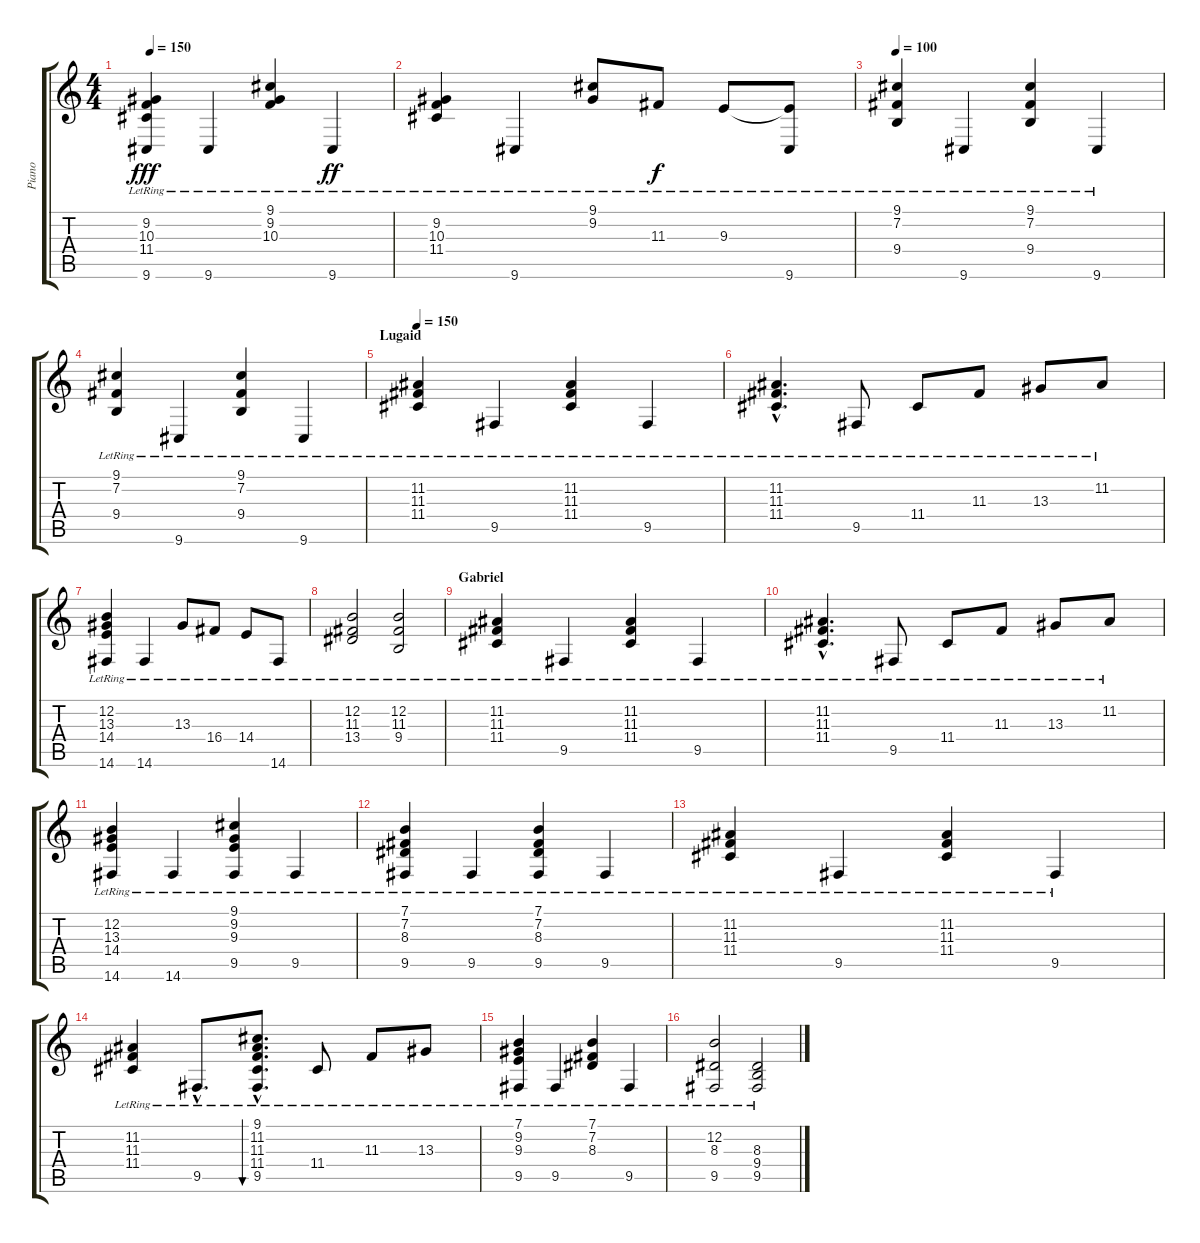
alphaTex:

\track ("Piano" "Piano") {instrument acousticgrandpiano}
\staff {score tabs}
\tuning (E4 B3 G3 D3 A2 E2) {hide}
\ts (4 4)
\tempo 150
\clef g2
\ks c
(9.2{lr} 10.3{lr} 11.4{lr} 9.6{lr}).4{dy fff} 9.6{lr}.4 (9.1{lr} 9.2{lr} 10.3{lr}).4 9.6{lr}.4{dy ff} |
(9.2{lr} 10.3{lr} 11.4{lr}).4 9.6{lr}.4 (9.1{lr} 9.2{lr}).8 11.3{lr}.8{dy f} 9.3{lr}.8 (9.3{t} 9.6{lr}).8 |
\tempo 100
(9.1{lr} 7.2{lr} 9.4{lr}).4 9.6{lr}.4 (9.1{lr} 7.2{lr} 9.4{lr}).4 9.6{lr}.4 |
(9.1{lr} 7.2{lr} 9.4{lr}).4 9.6{lr}.4 (9.1{lr} 7.2{lr} 9.4{lr}).4 9.6{lr}.4 |
\section ("" "Lugaid")
\tempo 150
(11.2{lr} 11.3{lr} 11.4{lr}).4 9.5{lr}.4 (11.2{lr} 11.3{lr} 11.4{lr}).4 9.5{lr}.4 |
(11.2{hac lr} 11.3{hac lr} 11.4{hac lr}).4{d} 9.5{lr}.8 11.4{lr}.8 11.3{lr}.8 13.3{lr}.8 11.2{lr}.8 |
(12.2{lr} 13.3{lr} 14.4{lr} 14.6{lr}).4 14.6{lr}.4 13.3{lr}.8 16.4{lr}.8 14.4{lr}.8 14.6{lr}.8 |
(12.2{lr} 11.3{lr} 13.4{lr}).2 (12.2{lr} 11.3{lr} 9.4{lr}).2 |
\section ("" "Gabriel")
(11.2{lr} 11.3{lr} 11.4{lr}).4 9.5{lr}.4 (11.2{lr} 11.3{lr} 11.4{lr}).4 9.5{lr}.4 |
(11.2{hac lr} 11.3{hac lr} 11.4{hac lr}).4{d} 9.5{lr}.8 11.4{lr}.8 11.3{lr}.8 13.3{lr}.8 11.2{lr}.8 |
(12.2{lr} 13.3{lr} 14.4{lr} 14.6{lr}).4 14.6{lr}.4 (9.1{lr} 9.2{lr} 9.3{lr} 9.5{lr}).4 9.5{lr}.4 |
(7.1{lr} 7.2{lr} 8.3{lr} 9.5{lr}).4 9.5{lr}.4 (7.1{lr} 7.2{lr} 8.3{lr} 9.5{lr}).4 9.5{lr}.4 |
(11.2{lr} 11.3{lr} 11.4{lr}).4 9.5{lr}.4 (11.2{lr} 11.3{lr} 11.4{lr}).4 9.5{lr}.4 |
(11.2{lr} 11.3{lr} 11.4{lr}).4 9.5{hac lr}.8{d} (9.1{hac lr} 11.2{hac lr} 11.3{hac lr} 11.4{hac lr} 9.5{hac lr}).8{d bu 480} 11.4{lr}.8 11.3{lr}.8 13.3{lr}.8 |
(7.1{lr} 9.2{lr} 9.3{lr} 9.5{lr}).4 9.5{lr}.4 (7.1{lr} 7.2{lr} 8.3{lr}).4 9.5{lr}.4 |
(12.2{lr} 8.3{lr} 9.5{lr}).2 (8.3{lr} 9.4{lr} 9.5{lr}).2
